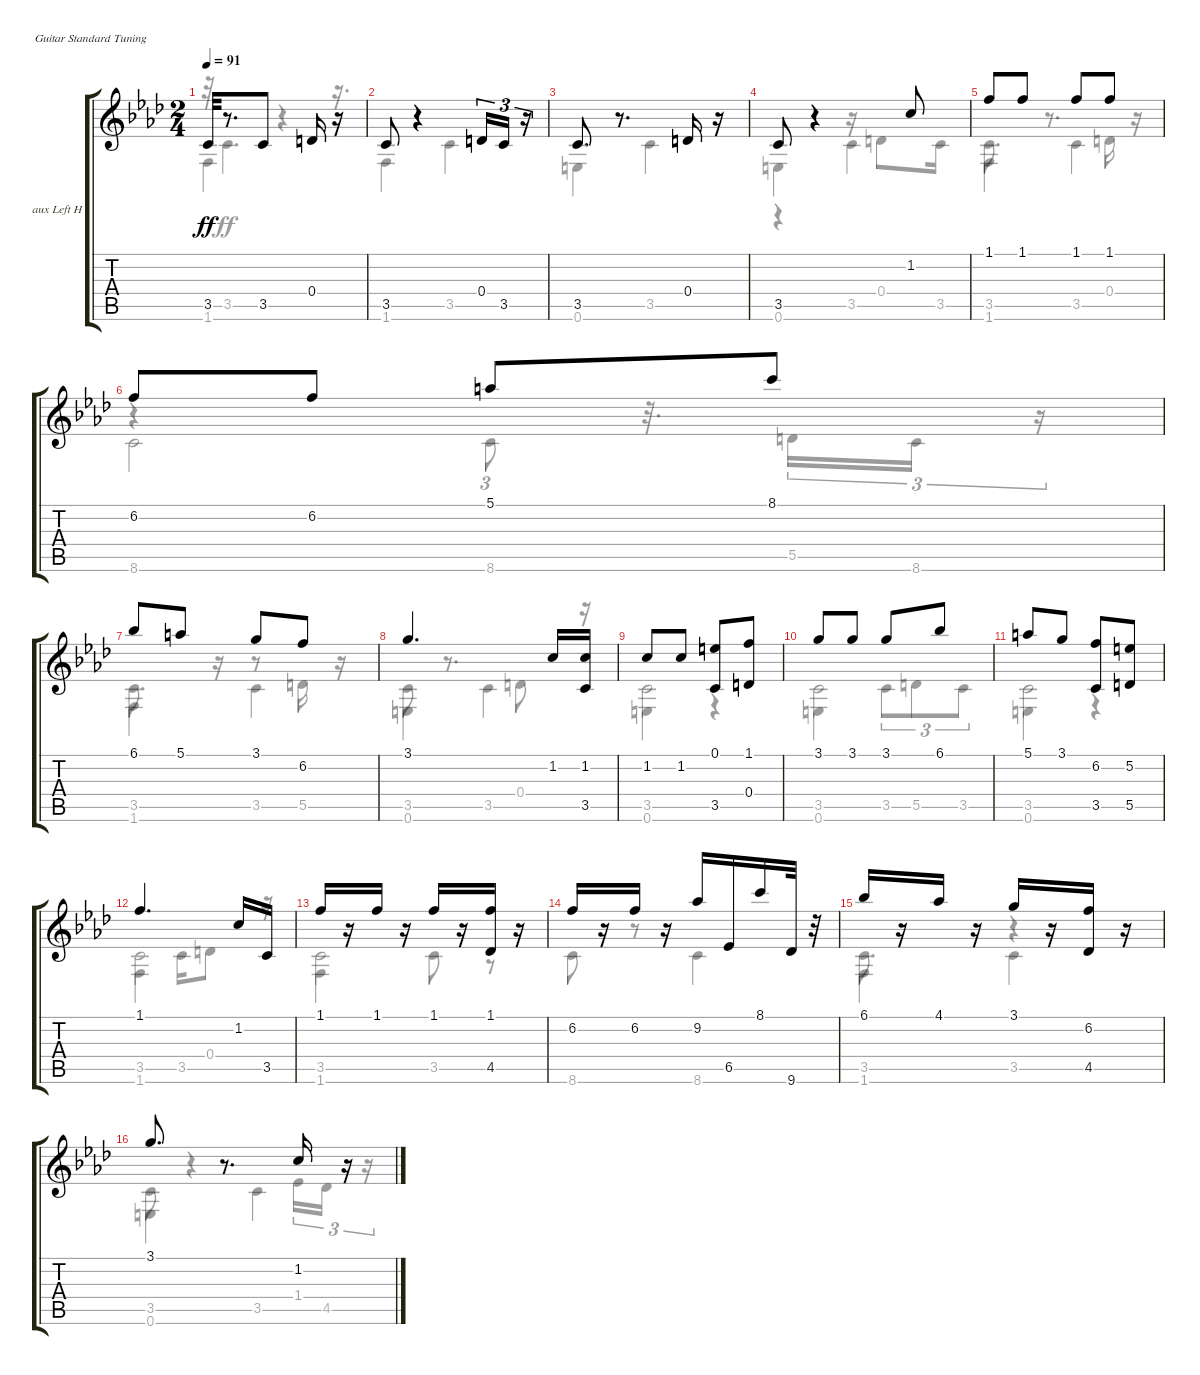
\bracketExtendMode groupsimilarinstruments
\firstSystemTrackNameOrientation horizontal
\otherSystemsTrackNameOrientation horizontal
\track ("aux Left Hand" "aux Left H") {instrument acousticguitarnylon}
\staff {score tabs}
\tuning (E4 B3 G3 D3 A2 E2)
\voice
\ts (2 4)
\tempo 91
\clef g2
\ks ab
3.5.32{dy ff instrument acousticguitarnylon} r.8{d} 3.5.8 0.4.16 r.16 |
3.5.8 r.4 0.4.16{tu (3 2)} 3.5.16{tu (3 2)} r.16{tu (3 2)} |
3.5.8{d} r.8{d} 0.4.16 r.16 |
3.5.8 r.4 1.2.8 |
1.1.8 1.1.8 1.1.8 1.1.8 |
6.2.8 6.2.8 5.1.8 8.1.8 |
6.1.8 5.1.8 3.1.8 6.2.8 |
3.1.4{d} 1.2.16 (1.2 3.5).16 |
1.2.8 1.2.8 (0.1 3.5).8 (1.1 0.4).8 |
3.1.8 3.1.8 3.1.8 6.1.8 |
5.1.8 3.1.8 (6.2 3.5).8 (5.2 5.5).8 |
1.1.4{d} 1.2.16 3.5.16 |
1.1.16 r.16 1.1.16 r.16 1.1.16 r.16 (1.1 4.5).16 r.16 |
6.2.16 r.16 6.2.16 r.16 9.2.16 6.5.16 8.1.16 9.6.32 r.32 |
6.1.16 r.16 4.1.16 r.16 3.1.16 r.16 (6.2 4.5).16 r.16 |
3.1.8{d} r.8{d} 1.2.16 r.16
\voice
\clef g2
\ottava regular
\simile none
\ks ab
r.32{dy ff} 3.5.4{d} r.16{d} |
1.6.4 3.5.4 |
0.6.4 3.5.4 |
0.6.4 r.16 0.4.8 3.5.16 |
3.5.8{d} r.8{d} 0.4.16 r.16 |
r.4 8.6.8{tu (3 2)} r.32{d} 5.5.16{tu (3 2)} 8.6.16{tu (3 2)} r.16{tu (3 2)} |
3.5.8{d} r.16 3.5.4 |
3.5.8 r.8{d} 0.4.8 r.16 |
3.5.2 |
3.5.2 |
3.5.2 |
1.6.4 3.5.16 0.4.8 r.16 |
3.5.2 |
8.6.8 r.8 8.6.4 |
3.5.8{d} r.16 3.5.4 |
3.5.8 r.4 1.4.16{tu (3 2)} 4.5.16{tu (3 2)} r.16{tu (3 2)}
\voice
\clef g2
\ottava regular
\simile none
\ks ab
1.6.4{dy ff} r.4 |
|
|
r.4 3.5.4 |
1.6.4 3.5.4 |
8.6.2 |
1.6.4 r.8 5.5.16 r.16 |
0.6.4 3.5.4 |
0.6.4 r.4 |
0.6.4 3.5.8{tu (3 2)} 5.5.8{tu (3 2)} 3.5.8{tu (3 2)} |
0.6.4 r.4 |
3.5.2 |
1.6.4 3.5.8 r.8 |
|
1.6.4 r.4 |
0.6.4 3.5.4
